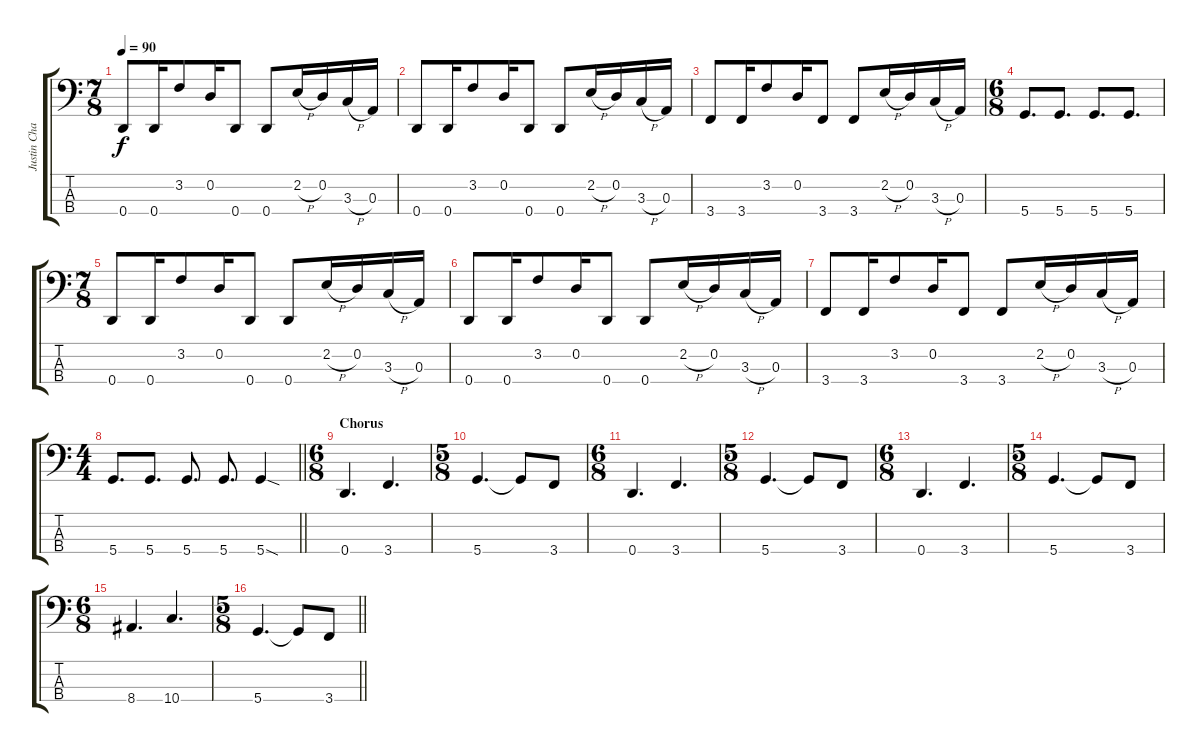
\track ("Justin Chancellor" "Justin Cha") {instrument electricbassfinger}
\staff {score tabs}
\tuning (G2 D2 A1 D1) {hide}
\ts (7 8)
\tempo 90
\clef f4
\ks c
0.4.8{dy f} 0.4.16 3.2.8 0.2.16 0.4.8 0.4.8 2.2{h}.16 0.2.16 3.3{h}.16 0.3.16 |
0.4.8 0.4.16 3.2.8 0.2.16 0.4.8 0.4.8 2.2{h}.16 0.2.16 3.3{h}.16 0.3.16 |
3.4.8 3.4.16 3.2.8 0.2.16 3.4.8 3.4.8 2.2{h}.16 0.2.16 3.3{h}.16 0.3.16 |
\ts (6 8)
5.4.8{d} 5.4.8{d} 5.4.8{d} 5.4.8{d} |
\ts (7 8)
0.4.8 0.4.16 3.2.8 0.2.16 0.4.8 0.4.8 2.2{h}.16 0.2.16 3.3{h}.16 0.3.16 |
0.4.8 0.4.16 3.2.8 0.2.16 0.4.8 0.4.8 2.2{h}.16 0.2.16 3.3{h}.16 0.3.16 |
3.4.8 3.4.16 3.2.8 0.2.16 3.4.8 3.4.8 2.2{h}.16 0.2.16 3.3{h}.16 0.3.16 |
\ts (4 4)
\barLineRight lightlight
5.4.8{d} 5.4.8{d} 5.4.8{d} 5.4.8{d} 5.4{sod}.4 |
\ts (6 8)
\section ("" "Chorus")
0.4.4{d} 3.4.4{d} |
\ts (5 8)
5.4.4{d} 5.4{t}.8 3.4.8 |
\ts (6 8)
0.4.4{d} 3.4.4{d} |
\ts (5 8)
5.4.4{d} 5.4{t}.8 3.4.8 |
\ts (6 8)
0.4.4{d} 3.4.4{d} |
\ts (5 8)
5.4.4{d} 5.4{t}.8 3.4.8 |
\ts (6 8)
8.4.4{d} 10.4.4{d} |
\ts (5 8)
\barLineRight lightlight
5.4.4{d} 5.4{t}.8 3.4.8
